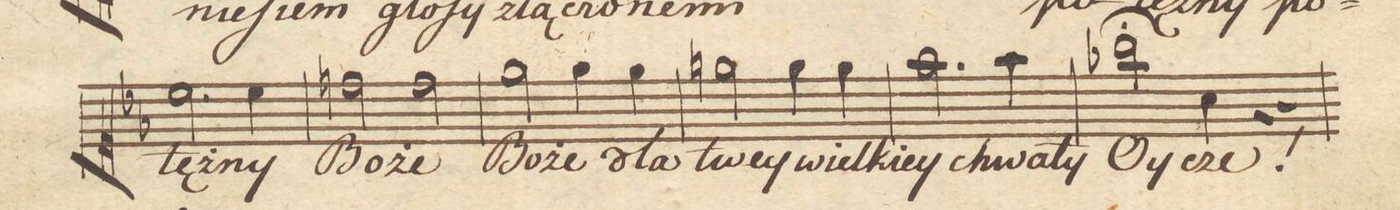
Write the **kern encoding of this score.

**kern	**text	**dynam
*I"Soprano	*	*
*clefC1	*	*
*k[b-e-]	*	*
*met(c)	*	*
*M4/4	*	*
2.cc\	-tęż-	.
4cc\	-ny	.
=27	=27	=27
2ddn\	Bo-	.
2dd\	-że	.
=28	=28	=28
2ee-\	Bo-	.
4ee-\	-że	.
4ee-\	dla	.
=29	=29	=29
2een\	twey	.
4ee\	wiel-	.
4ee\	-kiej	.
=30	=30	=30
2.ff\	chwa-	.
4ff\	-ły	.
=31	=31	=31
2gg-X;\	Oy-	.
4a\	-cze	.
4r	.	.
=32	=32	=32
*-	*-	*-
